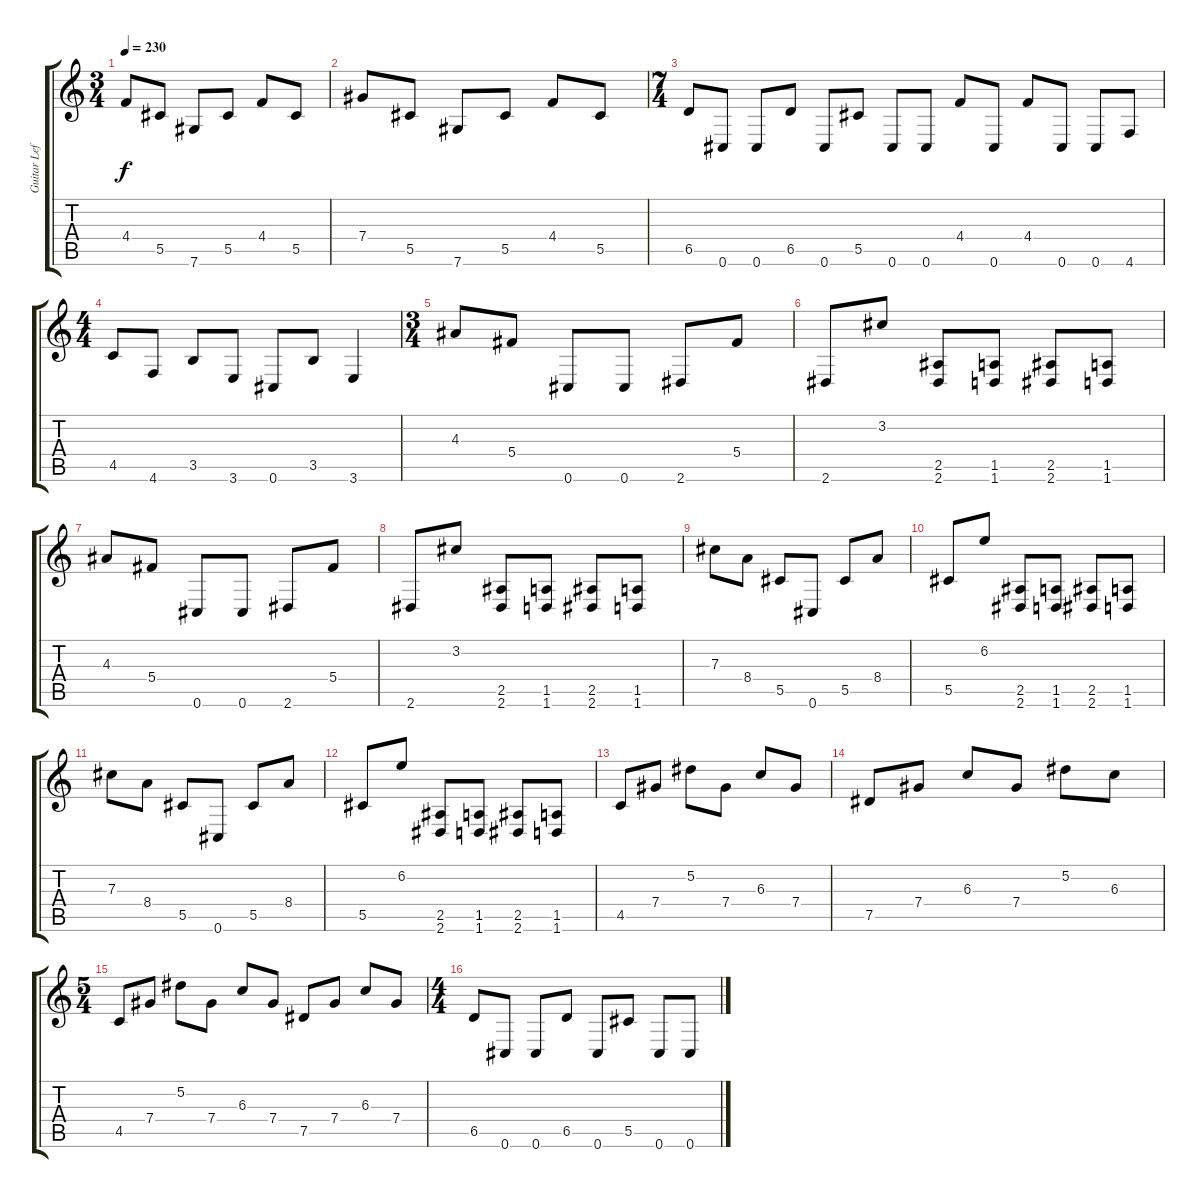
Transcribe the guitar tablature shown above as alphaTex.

\track ("Guitar Left" "Guitar Lef") {instrument distortionguitar}
\staff {score tabs}
\tuning (Eb4 Bb3 Gb3 Db3 Ab2 Db2) {hide}
\ts (3 4)
\tempo 230
\clef g2
\ks c
4.4.8{dy f} 5.5.8 7.6.8 5.5.8 4.4.8 5.5.8 |
7.4.8 5.5.8 7.6.8 5.5.8 4.4.8 5.5.8 |
\ts (7 4)
6.5.8 0.6.8 0.6.8 6.5.8 0.6.8 5.5.8 0.6.8 0.6.8 4.4.8 0.6.8 4.4.8 0.6.8 0.6.8 4.6.8 |
\ts (4 4)
4.5.8 4.6.8 3.5.8 3.6.8 0.6.8 3.5.8 3.6.4 |
\ts (3 4)
4.3.8 5.4.8 0.6.8 0.6.8 2.6.8 5.4.8 |
2.6.8 3.2.8 (2.5 2.6).8 (1.5 1.6).8 (2.5 2.6).8 (1.5 1.6).8 |
4.3.8 5.4.8 0.6.8 0.6.8 2.6.8 5.4.8 |
2.6.8 3.2.8 (2.5 2.6).8 (1.5 1.6).8 (2.5 2.6).8 (1.5 1.6).8 |
7.3.8 8.4.8 5.5.8 0.6.8 5.5.8 8.4.8 |
5.5.8 6.2.8 (2.5 2.6).8 (1.5 1.6).8 (2.5 2.6).8 (1.5 1.6).8 |
7.3.8 8.4.8 5.5.8 0.6.8 5.5.8 8.4.8 |
5.5.8 6.2.8 (2.5 2.6).8 (1.5 1.6).8 (2.5 2.6).8 (1.5 1.6).8 |
4.5.8 7.4.8 5.2.8 7.4.8 6.3.8 7.4.8 |
7.5.8 7.4.8 6.3.8 7.4.8 5.2.8 6.3.8 |
\ts (5 4)
4.5.8 7.4.8 5.2.8 7.4.8 6.3.8 7.4.8 7.5.8 7.4.8 6.3.8 7.4.8 |
\ts (4 4)
6.5.8 0.6.8 0.6.8 6.5.8 0.6.8 5.5.8 0.6.8 0.6.8
